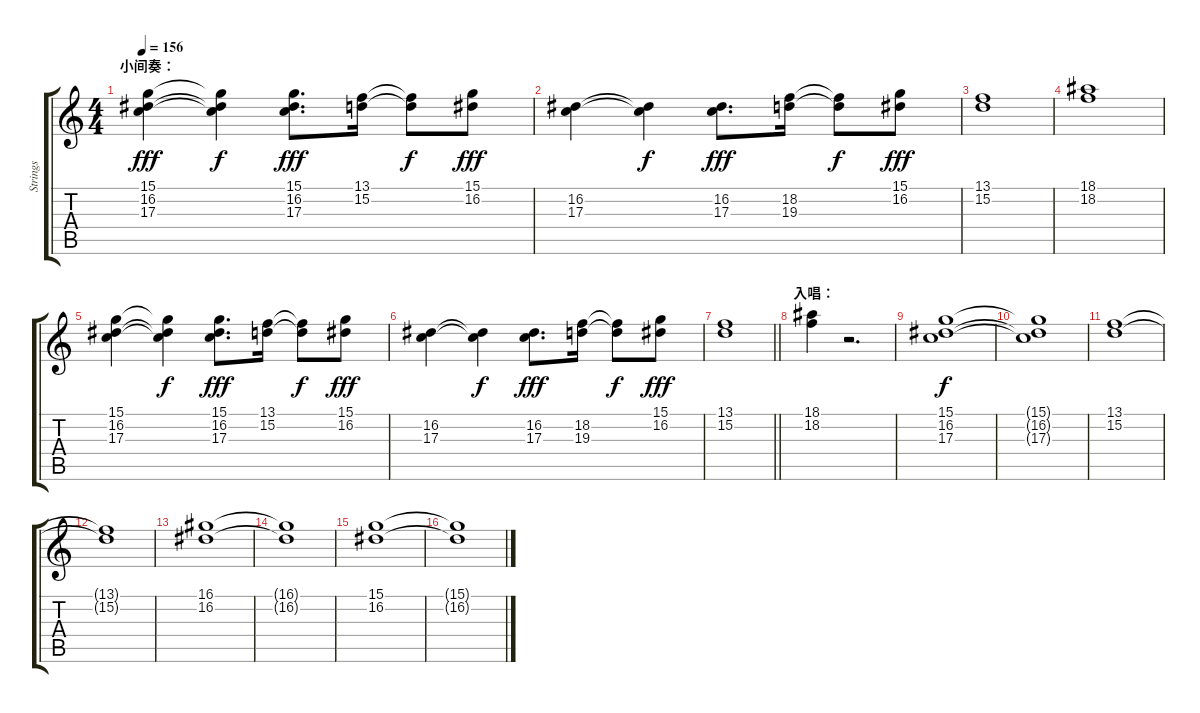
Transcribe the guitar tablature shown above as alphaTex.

\track ("Strings" "Strings") {instrument synthvoice}
\staff {score tabs}
\tuning (E4 B3 G3 D3 A2 E2) {hide}
\ts (4 4)
\section ("" "小间奏：")
\tempo 156
\clef g2
\ks c
(15.1 16.2 17.3).4{dy fff volume 16} (15.1{t} 16.2{t} 17.3{t}).4{dy f} (15.1 16.2 17.3).8{d dy fff} (13.1 15.2).16 (13.1{t} 15.2{t}).8{dy f} (15.1 16.2).8{dy fff} |
(16.2 17.3).4 (16.2{t} 17.3{t}).4{dy f} (16.2 17.3).8{d dy fff} (18.2 19.3).16 (18.2{t} 19.3{t}).8{dy f} (15.1 16.2).8{dy fff} |
(13.1 15.2).1 |
(18.1 18.2).1 |
(15.1 16.2 17.3).4 (15.1{t} 16.2{t} 17.3{t}).4{dy f} (15.1 16.2 17.3).8{d dy fff} (13.1 15.2).16 (13.1{t} 15.2{t}).8{dy f} (15.1 16.2).8{dy fff} |
(16.2 17.3).4 (16.2{t} 17.3{t}).4{dy f} (16.2 17.3).8{d dy fff} (18.2 19.3).16 (18.2{t} 19.3{t}).8{dy f} (15.1 16.2).8{dy fff} |
\barLineRight lightlight
(13.1 15.2).1 |
\section ("" "入唱：")
(18.1 18.2).4 r.2{d} |
(15.1 16.2 17.3).1{dy f volume 11} |
(15.1{t} 16.2{t} 17.3{t}).1 |
(13.1 15.2).1 |
(13.1{t} 15.2{t}).1 |
(16.1 16.2).1 |
(16.1{t} 16.2{t}).1 |
(15.1 16.2).1 |
(15.1{t} 16.2{t}).1
